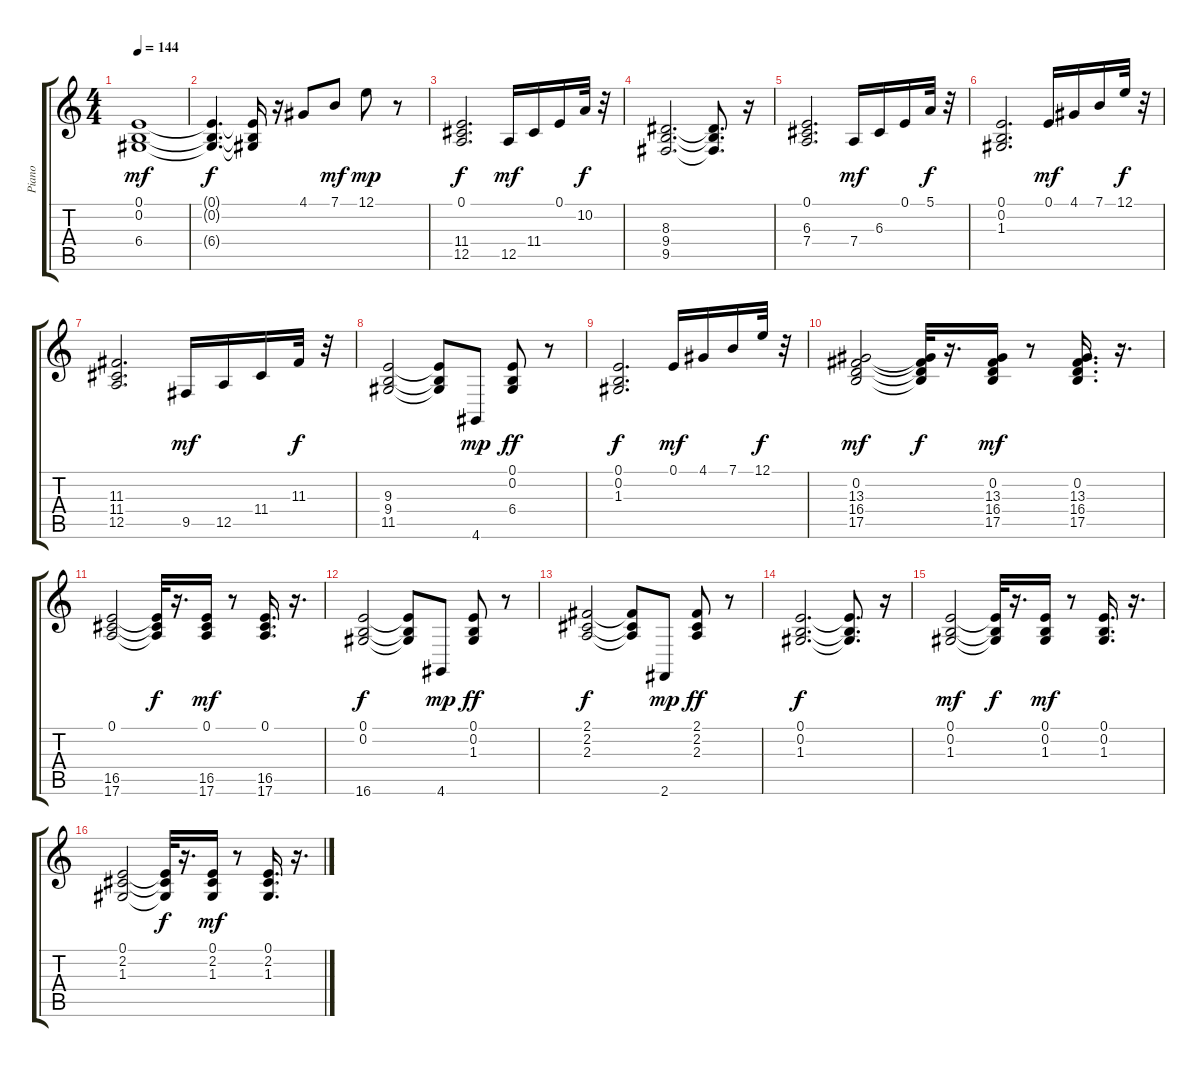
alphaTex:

\track ("Piano" "Piano") {instrument brightacousticpiano}
\staff {score tabs}
\tuning (E4 B3 G3 D3 A2 E2) {hide}
\ts (4 4)
\tempo 144
\clef g2
\ks c
(0.1 0.2 6.4).1{dy mf} |
(0.1{t} 0.2{t} 6.4{t}).4{d dy f} (0.1{t} 0.2{t} 6.4{t}).16 r.16 4.1.8 7.1.8{dy mf} 12.1.8{dy mp} r.8 |
(0.1 11.4 12.5).2{d dy f} 12.5.16{dy mf} 11.4.16 0.1.16 10.2.32{dy f} r.32 |
(8.3 9.4 9.5).2{d} (8.3{t} 9.4{t} 9.5{t}).8{d} r.16 |
(0.1 6.3 7.4).2{d} 7.4.16{dy mf} 6.3.16 0.1.16 5.1.32{dy f} r.32 |
(0.1 0.2 1.3).2{d} 0.1.16{dy mf} 4.1.16 7.1.16 12.1.32{dy f} r.32 |
(11.3 11.4 12.5).2{d} 9.5.16{dy mf} 12.5.16 11.4.16 11.3.32{dy f} r.32 |
(9.3 9.4 11.5).2 (9.3{t} 9.4{t} 11.5{t}).8 4.6.8{dy mp} (0.1 0.2 6.4).8{dy ff} r.8 |
(0.1 0.2 1.3).2{d dy f} 0.1.16{dy mf} 4.1.16 7.1.16 12.1.32{dy f} r.32 |
(0.2 13.3 16.4 17.5).2{dy mf} (0.2{t} 13.3{t} 16.4{t} 17.5{t}).32{dy f} r.16{d} (0.2 13.3 16.4 17.5).16{dy mf} r.8 (0.2 13.3 16.4 17.5).16{d} r.16{d} |
(0.1 16.5 17.6).2 (0.1{t} 16.5{t} 17.6{t}).32{dy f} r.16{d} (0.1 16.5 17.6).16{dy mf} r.8 (0.1 16.5 17.6).16{d} r.16{d} |
(0.1 0.2 16.6).2{dy f} (0.1{t} 0.2{t} 16.6{t}).8 4.6.8{dy mp} (0.1 0.2 1.3).8{dy ff} r.8 |
(2.1 2.2 2.3).2{dy f} (2.1{t} 2.2{t} 2.3{t}).8 2.6.8{dy mp} (2.1 2.2 2.3).8{dy ff} r.8 |
(0.1 0.2 1.3).2{d dy f} (0.1{t} 0.2{t} 1.3{t}).8{d} r.16 |
(0.1 0.2 1.3).2{dy mf} (0.1{t} 0.2{t} 1.3{t}).32{dy f} r.16{d} (0.1 0.2 1.3).16{dy mf} r.8 (0.1 0.2 1.3).16{d} r.16{d} |
(0.1 2.2 1.3).2 (0.1{t} 2.2{t} 1.3{t}).32{dy f} r.16{d} (0.1 2.2 1.3).16{dy mf} r.8 (0.1 2.2 1.3).16{d} r.16{d}
